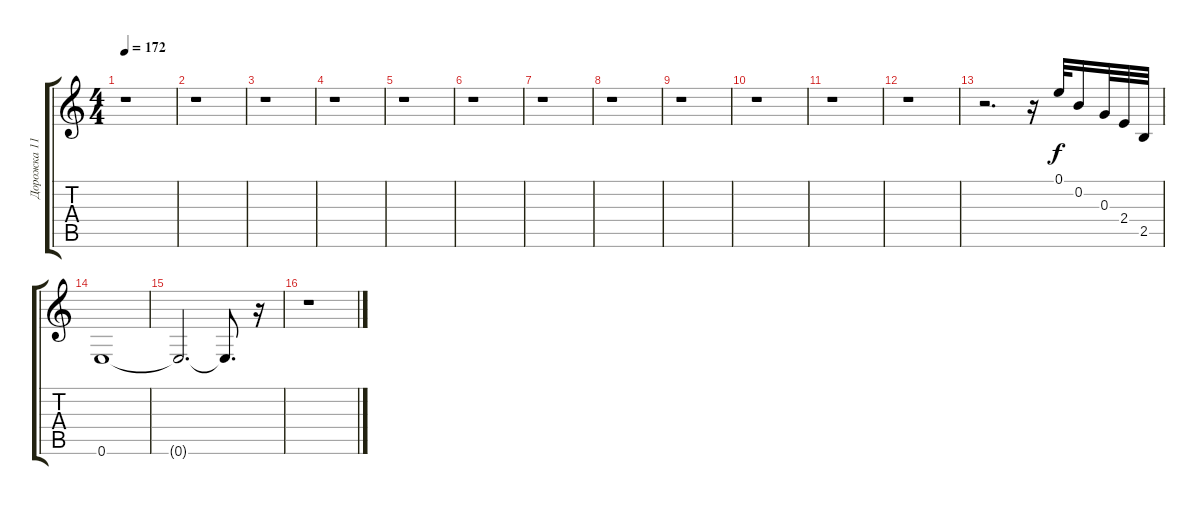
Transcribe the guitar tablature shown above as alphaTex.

\track ("Дорожка 11" "Дорожка 11") {instrument electricguitarclean}
\staff {score tabs}
\tuning (E4 B3 G3 D3 A2 E2) {hide}
\ts (4 4)
\tempo 172
\clef g2
\ks c
r.1{dy f} |
r.1 |
r.1 |
r.1 |
r.1 |
r.1 |
r.1 |
r.1 |
r.1 |
r.1 |
r.1 |
r.1 |
r.2{d} r.16 0.1.32 0.2.16 0.3.32 2.4.32 2.5.32 |
0.6.1 |
0.6{t}.2{d} 0.6{t}.8{d} r.16 |
r.1
